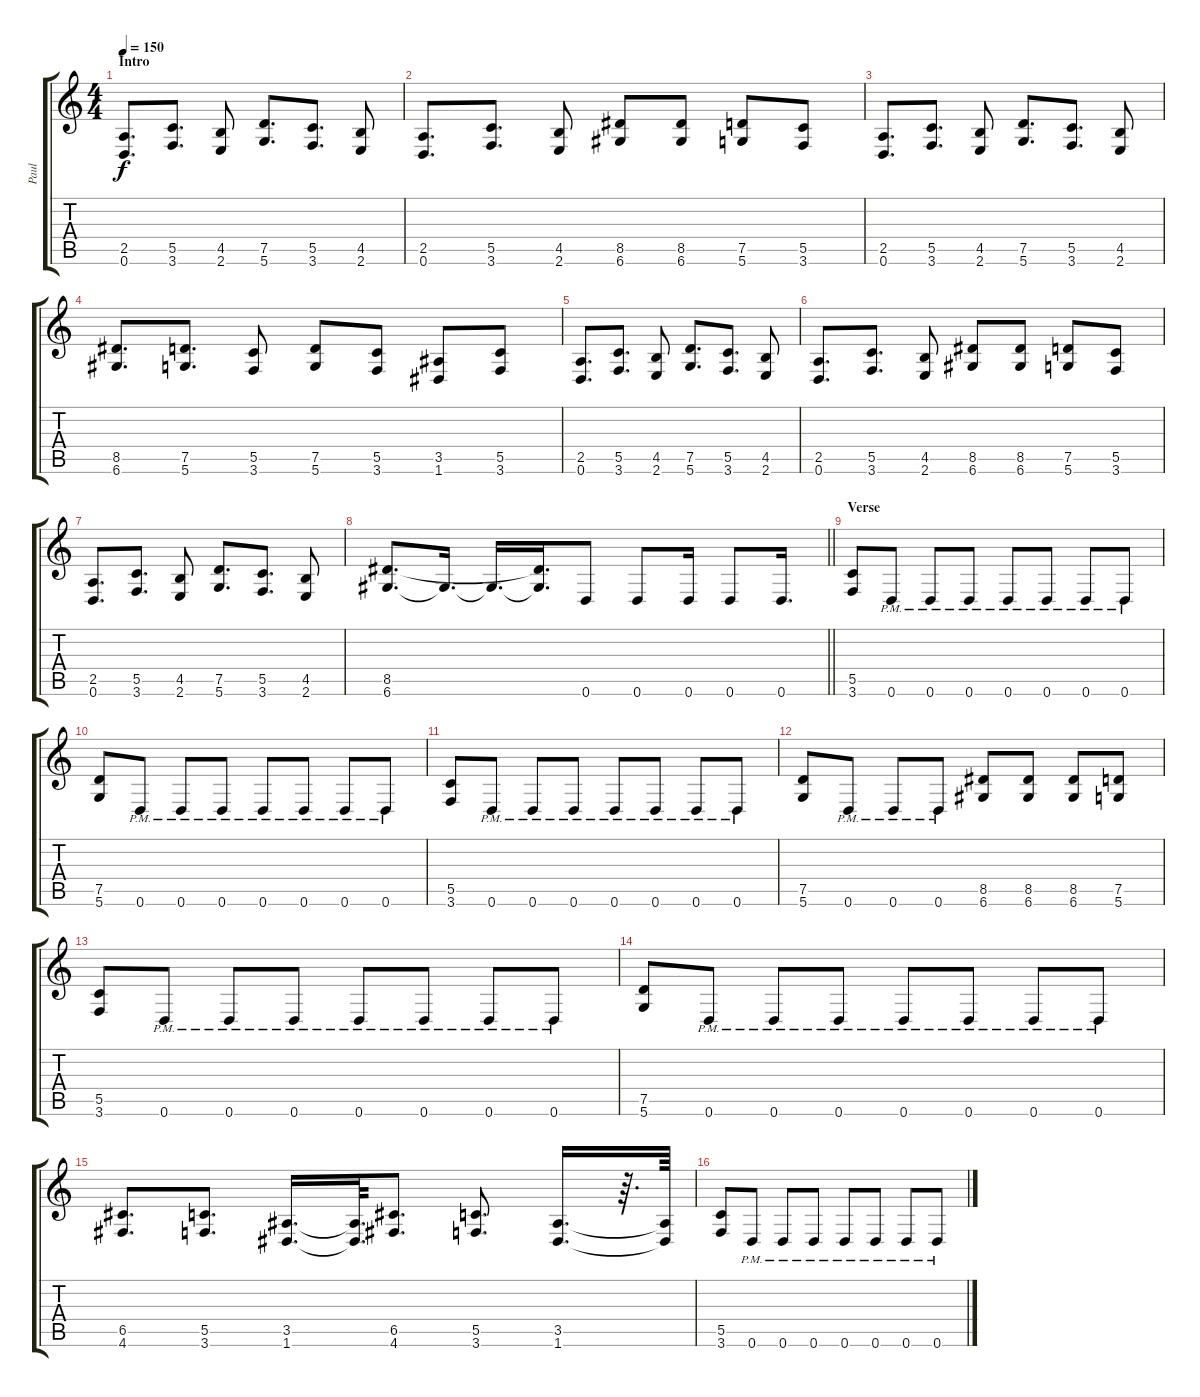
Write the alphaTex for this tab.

\track ("Paul" "Paul") {instrument distortionguitar}
\staff {score tabs}
\tuning (D4 A3 F3 C3 G2 D2) {hide}
\ts (4 4)
\section ("" "Intro")
\tempo 150
\clef g2
\ks c
(2.5 0.6).8{d dy f} (5.5 3.6).8{d} (4.5 2.6).8 (7.5 5.6).8{d} (5.5 3.6).8{d} (4.5 2.6).8 |
(2.5 0.6).8{d} (5.5 3.6).8{d} (4.5 2.6).8 (8.5 6.6).8 (8.5 6.6).8 (7.5 5.6).8 (5.5 3.6).8 |
(2.5 0.6).8{d} (5.5 3.6).8{d} (4.5 2.6).8 (7.5 5.6).8{d} (5.5 3.6).8{d} (4.5 2.6).8 |
(8.5 6.6).8{d} (7.5 5.6).8{d} (5.5 3.6).8 (7.5 5.6).8 (5.5 3.6).8 (3.5 1.6).8 (5.5 3.6).8 |
(2.5 0.6).8{d} (5.5 3.6).8{d} (4.5 2.6).8 (7.5 5.6).8{d} (5.5 3.6).8{d} (4.5 2.6).8 |
(2.5 0.6).8{d} (5.5 3.6).8{d} (4.5 2.6).8 (8.5 6.6).8 (8.5 6.6).8 (7.5 5.6).8 (5.5 3.6).8 |
(2.5 0.6).8{d} (5.5 3.6).8{d} (4.5 2.6).8 (7.5 5.6).8{d} (5.5 3.6).8{d} (4.5 2.6).8 |
\barLineRight lightlight
(8.5 6.6).8{d} 6.6{t}.16{d} 6.6{t}.16{d} (8.5{t} 6.6{t}).16{d} 0.6.8 0.6.8 0.6.16 0.6.8 0.6.16{d} |
\section ("" "Verse")
(5.5 3.6).8 0.6{pm}.8 0.6{pm}.8 0.6{pm}.8 0.6{pm}.8 0.6{pm}.8 0.6{pm}.8 0.6{pm}.8 |
(7.5 5.6).8 0.6{pm}.8 0.6{pm}.8 0.6{pm}.8 0.6{pm}.8 0.6{pm}.8 0.6{pm}.8 0.6{pm}.8 |
(5.5 3.6).8 0.6{pm}.8 0.6{pm}.8 0.6{pm}.8 0.6{pm}.8 0.6{pm}.8 0.6{pm}.8 0.6{pm}.8 |
(7.5 5.6).8 0.6{pm}.8 0.6{pm}.8 0.6{pm}.8 (8.5 6.6).8 (8.5 6.6).8 (8.5 6.6).8 (7.5 5.6).8 |
(5.5 3.6).8 0.6{pm}.8 0.6{pm}.8 0.6{pm}.8 0.6{pm}.8 0.6{pm}.8 0.6{pm}.8 0.6{pm}.8 |
(7.5 5.6).8 0.6{pm}.8 0.6{pm}.8 0.6{pm}.8 0.6{pm}.8 0.6{pm}.8 0.6{pm}.8 0.6{pm}.8 |
(6.5 4.6).8{d} (5.5 3.6).8{d} (3.5 1.6).16{d} (3.5{t} 1.6{t}).64{d} (6.5 4.6).8{d} (5.5 3.6).8{d} (3.5 1.6).16{d} r.64{d} (3.5{t} 1.6{t}).64 |
(5.5 3.6).8 0.6{pm}.8 0.6{pm}.8 0.6{pm}.8 0.6{pm}.8 0.6{pm}.8 0.6{pm}.8 0.6{pm}.8
